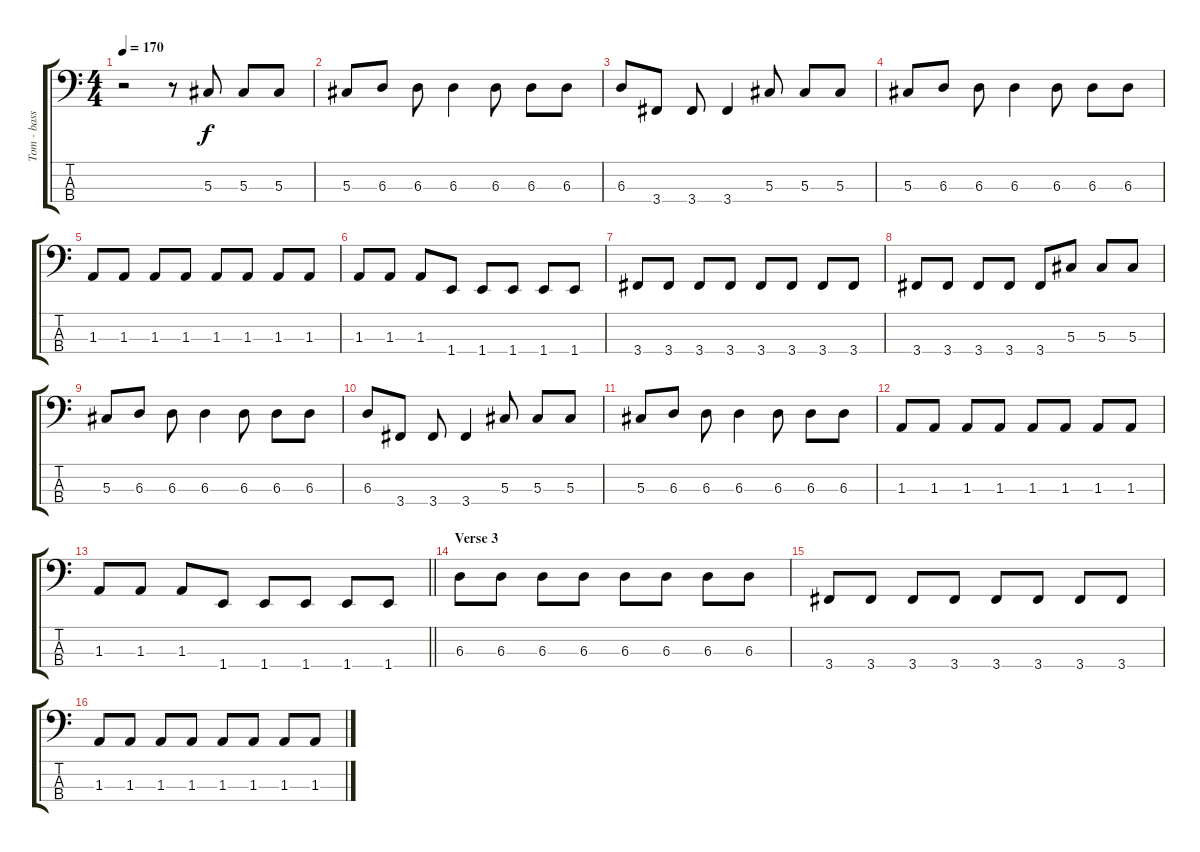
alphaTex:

\track ("Tom - bass" "Tom - bass") {instrument electricbassfinger}
\staff {score tabs}
\tuning (Gb2 Db2 Ab1 Eb1) {hide}
\ts (4 4)
\tempo 170
\clef f4
\ks c
r.2{dy f} r.8 5.3.8 5.3.8 5.3.8 |
5.3.8 6.3.8 6.3.8 6.3.4 6.3.8 6.3.8 6.3.8 |
6.3.8 3.4.8 3.4.8 3.4.4 5.3.8 5.3.8 5.3.8 |
5.3.8 6.3.8 6.3.8 6.3.4 6.3.8 6.3.8 6.3.8 |
1.3.8 1.3.8 1.3.8 1.3.8 1.3.8 1.3.8 1.3.8 1.3.8 |
1.3.8 1.3.8 1.3.8 1.4.8 1.4.8 1.4.8 1.4.8 1.4.8 |
3.4.8 3.4.8 3.4.8 3.4.8 3.4.8 3.4.8 3.4.8 3.4.8 |
3.4.8 3.4.8 3.4.8 3.4.8 3.4.8 5.3.8 5.3.8 5.3.8 |
5.3.8 6.3.8 6.3.8 6.3.4 6.3.8 6.3.8 6.3.8 |
6.3.8 3.4.8 3.4.8 3.4.4 5.3.8 5.3.8 5.3.8 |
5.3.8 6.3.8 6.3.8 6.3.4 6.3.8 6.3.8 6.3.8 |
1.3.8 1.3.8 1.3.8 1.3.8 1.3.8 1.3.8 1.3.8 1.3.8 |
\barLineRight lightlight
1.3.8 1.3.8 1.3.8 1.4.8 1.4.8 1.4.8 1.4.8 1.4.8 |
\section ("" "Verse 3")
6.3.8 6.3.8 6.3.8 6.3.8 6.3.8 6.3.8 6.3.8 6.3.8 |
3.4.8 3.4.8 3.4.8 3.4.8 3.4.8 3.4.8 3.4.8 3.4.8 |
1.3.8 1.3.8 1.3.8 1.3.8 1.3.8 1.3.8 1.3.8 1.3.8
